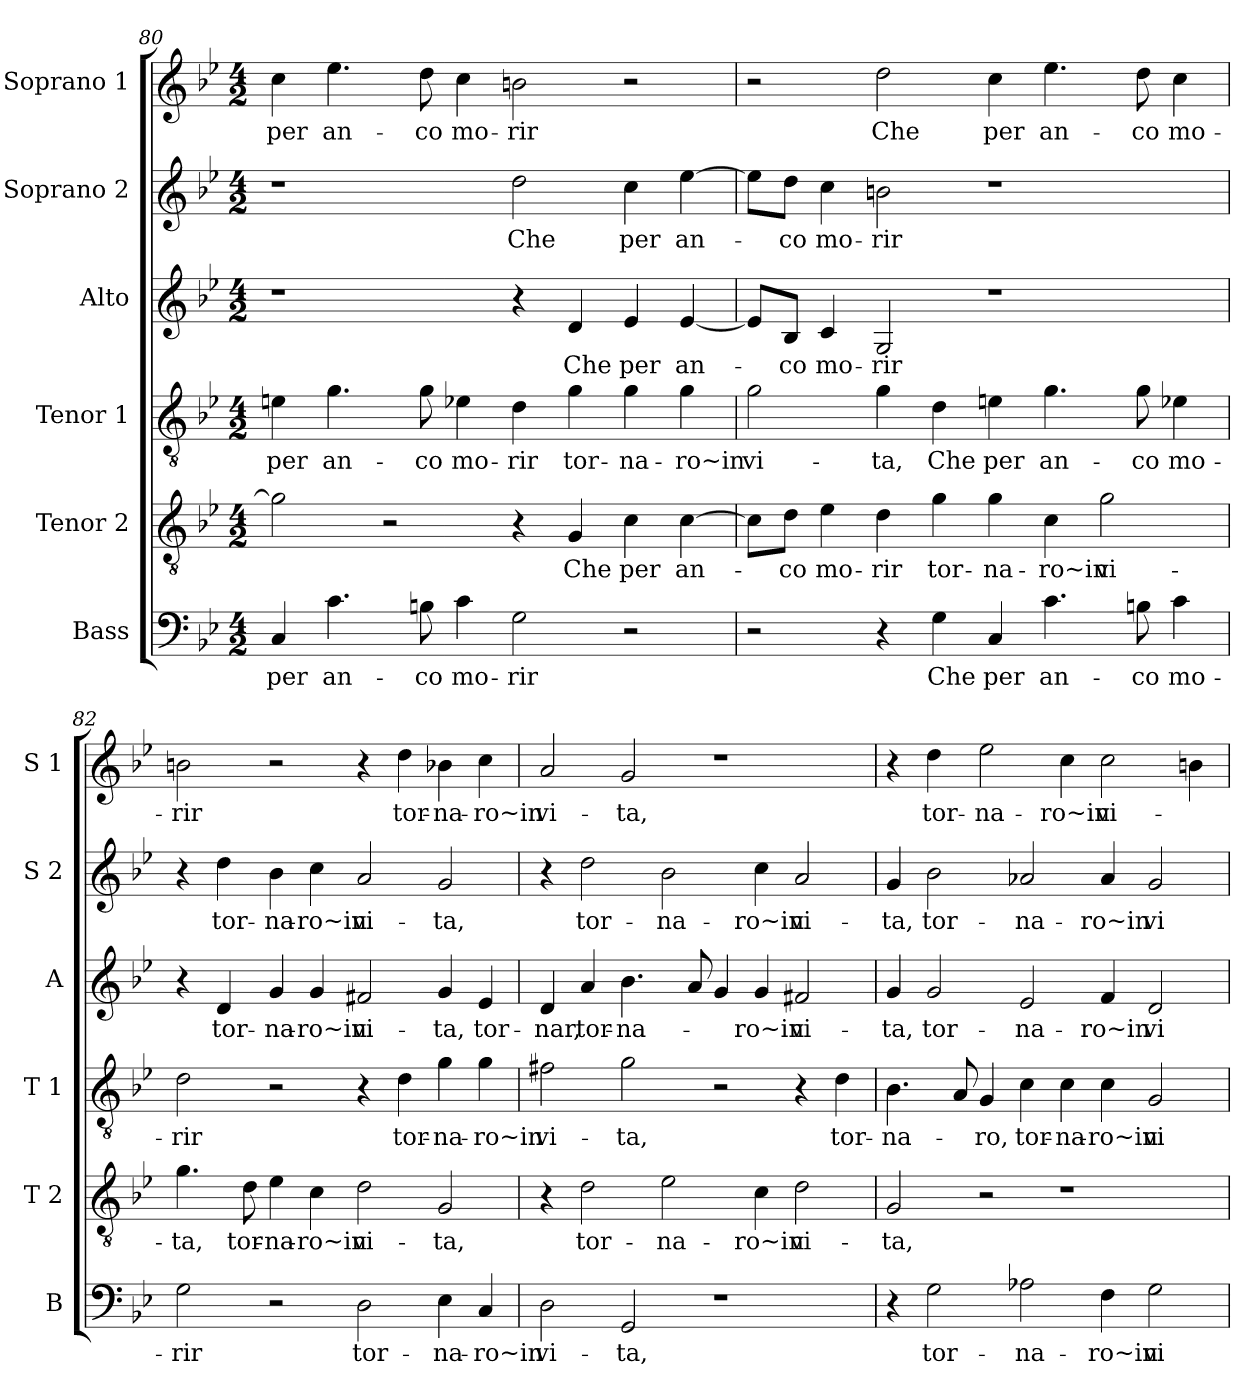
**kern	**text	**kern	**text	**kern	**text	**kern	**text	**kern	**text	**kern	**text
*part6	*part6	*part5	*part5	*part4	*part4	*part3	*part3	*part2	*part2	*part1	*part1
*staff6	*staff6	*staff5	*staff5	*staff4	*staff4	*staff3	*staff3	*staff2	*staff2	*staff1	*staff1
*I"Bass	*	*I"Tenor 2	*	*I"Tenor 1	*	*I"Alto	*	*I"Soprano 2	*	*I"Soprano 1	*
*I'B	*	*I'T 2	*	*I'T 1	*	*I'A	*	*I'S 2	*	*I'S 1	*
*clefF4	*	*clefGv2	*	*clefGv2	*	*clefG2	*	*clefG2	*	*clefG2	*
*k[b-e-]	*	*k[b-e-]	*	*k[b-e-]	*	*k[b-e-]	*	*k[b-e-]	*	*k[b-e-]	*
*B-:	*	*B-:	*	*B-:	*	*B-:	*	*B-:	*	*B-:	*
*M4/2	*	*M4/2	*	*M4/2	*	*M4/2	*	*M4/2	*	*M4/2	*
=80	=80	=80	=80	=80	=80	=80	=80	=80	=80	=80	=80
!	!LO:LY:b	!	!	!	!LO:LY:b	!	!	!	!	!	!LO:LY:b
4C/	per	2g\]	.	4en\	per	1r	.	1r	.	4cc\	per
!	!LO:LY:b	!	!	!	!LO:LY:b	!	!	!	!	!	!LO:LY:b
4.c\	an-	.	.	4.g\	an-	.	.	.	.	4.ee-\	an-
.	.	2r	.	.	.	.	.	.	.	.	.
!	!LO:LY:b	!	!	!	!LO:LY:b	!	!	!	!	!	!LO:LY:b
8Bn\	-co	.	.	8g\	-co	.	.	.	.	8dd\	-co
!	!LO:LY:b	!	!	!	!LO:LY:b	!	!	!	!	!	!LO:LY:b
4c\	mo-	.	.	4e-X\	mo-	.	.	.	.	4cc\	mo-
!	!LO:LY:b	!	!	!	!LO:LY:b	!	!	!	!LO:LY:b	!	!LO:LY:b
2G\	-rir	4r	.	4d\	-rir	4r	.	2dd\	Che	2bn\	-rir
!	!	!	!LO:LY:b	!	!LO:LY:b	!	!LO:LY:b	!	!	!	!
.	.	4G/	Che	4g\	tor-	4d/	Che	.	.	.	.
!	!	!	!LO:LY:b	!	!LO:LY:b	!	!LO:LY:b	!	!LO:LY:b	!	!
2r	.	4c\	per	4g\	-na-	4e-/	per	4cc\	per	2r	.
!	!	!	!LO:LY:b	!	!LO:LY:b	!	!LO:LY:b	!	!LO:LY:b	!	!
.	.	[4c\	an-	4g\	-ro~in	[4e-/	an-	[4ee-\	an-	.	.
!!LO:LB:g=z
=81	=81	=81	=81	=81	=81	=81	=81	=81	=81	=81	=81
!	!	!	!	!	!LO:LY:b	!	!	!	!	!	!
2r	.	8c\L]	.	2g\	vi-	8e-/L]	.	8ee-\L]	.	2r	.
!	!	!	!LO:LY:b	!	!	!	!LO:LY:b	!	!LO:LY:b	!	!
.	.	8d\J	-co	.	.	8B-/J	-co	8dd\J	-co	.	.
!	!	!	!LO:LY:b	!	!	!	!LO:LY:b	!	!LO:LY:b	!	!
.	.	4e-\	mo-	.	.	4c/	mo-	4cc\	mo-	.	.
!	!	!	!LO:LY:b	!	!LO:LY:b	!	!LO:LY:b	!	!LO:LY:b	!	!LO:LY:b
4r	.	4d\	-rir	4g\	-ta,	2G/	-rir	2bn\	-rir	2dd\	Che
!	!LO:LY:b	!	!LO:LY:b	!	!LO:LY:b	!	!	!	!	!	!
4G\	Che	4g\	tor-	4d\	Che	.	.	.	.	.	.
!	!LO:LY:b	!	!LO:LY:b	!	!LO:LY:b	!	!	!	!	!	!LO:LY:b
4C/	per	4g\	-na-	4en\	per	1r	.	1r	.	4cc\	per
!	!LO:LY:b	!	!LO:LY:b	!	!LO:LY:b	!	!	!	!	!	!LO:LY:b
4.c\	an-	4c\	-ro~in	4.g\	an-	.	.	.	.	4.ee-\	an-
!	!	!	!LO:LY:b	!	!	!	!	!	!	!	!
.	.	2g\	vi-	.	.	.	.	.	.	.	.
!	!LO:LY:b	!	!	!	!LO:LY:b	!	!	!	!	!	!LO:LY:b
8Bn\	-co	.	.	8g\	-co	.	.	.	.	8dd\	-co
!	!LO:LY:b	!	!	!	!LO:LY:b	!	!	!	!	!	!LO:LY:b
4c\	mo-	.	.	4e-X\	mo-	.	.	.	.	4cc\	mo-
=82	=82	=82	=82	=82	=82	=82	=82	=82	=82	=82	=82
!	!LO:LY:b	!	!LO:LY:b	!	!LO:LY:b	!	!	!	!	!	!LO:LY:b
2G\	-rir	4.g\	-ta,	2d\	-rir	4r	.	4r	.	2bn\	-rir
!	!	!	!	!	!	!	!LO:LY:b	!	!LO:LY:b	!	!
.	.	.	.	.	.	4d/	tor-	4dd\	tor-	.	.
!	!	!	!LO:LY:b	!	!	!	!	!	!	!	!
.	.	8d\	tor-	.	.	.	.	.	.	.	.
!	!	!	!LO:LY:b	!	!	!	!LO:LY:b	!	!LO:LY:b	!	!
2r	.	4e-\	-na-	2r	.	4g/	-na-	4b-\	-na-	2r	.
!	!	!	!LO:LY:b	!	!	!	!LO:LY:b	!	!LO:LY:b	!	!
.	.	4c\	-ro~in	.	.	4g/	-ro~in	4cc\	-ro~in	.	.
!	!LO:LY:b	!	!LO:LY:b	!	!	!	!LO:LY:b	!	!LO:LY:b	!	!
2D\	tor-	2d\	vi-	4r	.	2f#X/	vi-	2a/	vi-	4r	.
!	!	!	!	!	!LO:LY:b	!	!	!	!	!	!LO:LY:b
.	.	.	.	4d\	tor-	.	.	.	.	4dd\	tor-
!	!LO:LY:b	!	!LO:LY:b	!	!LO:LY:b	!	!LO:LY:b	!	!LO:LY:b	!	!LO:LY:b
4E-\	-na-	2G/	-ta,	4g\	-na-	4g/	-ta,	2g/	-ta,	4b-X\	-na-
!	!LO:LY:b	!	!	!	!LO:LY:b	!	!LO:LY:b	!	!	!	!LO:LY:b
4C/	-ro~in	.	.	4g\	-ro~in	4e-/	tor-	.	.	4cc\	-ro~in
=83	=83	=83	=83	=83	=83	=83	=83	=83	=83	=83	=83
!	!LO:LY:b	!	!	!	!LO:LY:b	!	!LO:LY:b	!	!	!	!LO:LY:b
2D\	vi-	4r	.	2f#X\	vi-	4d/	-nar,	4r	.	2a/	vi-
!	!	!	!LO:LY:b	!	!	!	!LO:LY:b	!	!LO:LY:b	!	!
.	.	2d\	tor-	.	.	4a/	tor-	2dd\	tor-	.	.
!	!LO:LY:b	!	!	!	!LO:LY:b	!	!LO:LY:b	!	!	!	!LO:LY:b
2GG/	-ta,	.	.	2g\	-ta,	4.b-\	-na-	.	.	2g/	-ta,
!	!	!	!LO:LY:b	!	!	!	!	!	!LO:LY:b	!	!
.	.	2e-\	-na-	.	.	.	.	2b-\	-na-	.	.
.	.	.	.	.	.	8a/	.	.	.	.	.
1r	.	.	.	2r	.	4g/	.	.	.	1r	.
!	!	!	!LO:LY:b	!	!	!	!LO:LY:b	!	!LO:LY:b	!	!
.	.	4c\	-ro~in	.	.	4g/	-ro~in	4cc\	-ro~in	.	.
!	!	!	!LO:LY:b	!	!	!	!LO:LY:b	!	!LO:LY:b	!	!
.	.	2d\	vi-	4r	.	2f#X/	vi-	2a/	vi-	.	.
!	!	!	!	!	!LO:LY:b	!	!	!	!	!	!
.	.	.	.	4d\	tor-	.	.	.	.	.	.
!!LO:PB:g=z
=84	=84	=84	=84	=84	=84	=84	=84	=84	=84	=84	=84
!	!	!	!LO:LY:b	!	!LO:LY:b	!	!LO:LY:b	!	!LO:LY:b	!	!
4r	.	2G/	-ta,	4.B-\	-na-	4g/	-ta,	4g/	-ta,	4r	.
!	!LO:LY:b	!	!	!	!	!	!LO:LY:b	!	!LO:LY:b	!	!LO:LY:b
2G\	tor-	.	.	.	.	2g/	tor-	2b-\	tor-	4dd\	tor-
.	.	.	.	8A/	.	.	.	.	.	.	.
!	!	!	!	!	!LO:LY:b	!	!	!	!	!	!LO:LY:b
.	.	2r	.	4G/	-ro,	.	.	.	.	2ee-\	-na-
!	!LO:LY:b	!	!	!	!LO:LY:b	!	!LO:LY:b	!	!LO:LY:b	!	!
2A-X\	-na-	.	.	4c\	tor-	2e-/	-na-	2a-X/	-na-	.	.
!	!	!	!	!	!LO:LY:b	!	!	!	!	!	!LO:LY:b
.	.	1r	.	4c\	-na-	.	.	.	.	4cc\	-ro~in
!	!LO:LY:b	!	!	!	!LO:LY:b	!	!LO:LY:b	!	!LO:LY:b	!	!LO:LY:b
4F\	-ro~in	.	.	4c\	-ro~in	4f/	-ro~in	4a-/	-ro~in	2cc\	vi-
!	!LO:LY:b	!	!	!	!LO:LY:b	!	!LO:LY:b	!	!LO:LY:b	!	!
2G\	vi-	.	.	2G/	vi-	2d/	vi-	2g/	vi-	.	.
.	.	.	.	.	.	.	.	.	.	4bn\	.
=	=	=	=	=	=	=	=	=	=	=	=
*-	*-	*-	*-	*-	*-	*-	*-	*-	*-	*-	*-
